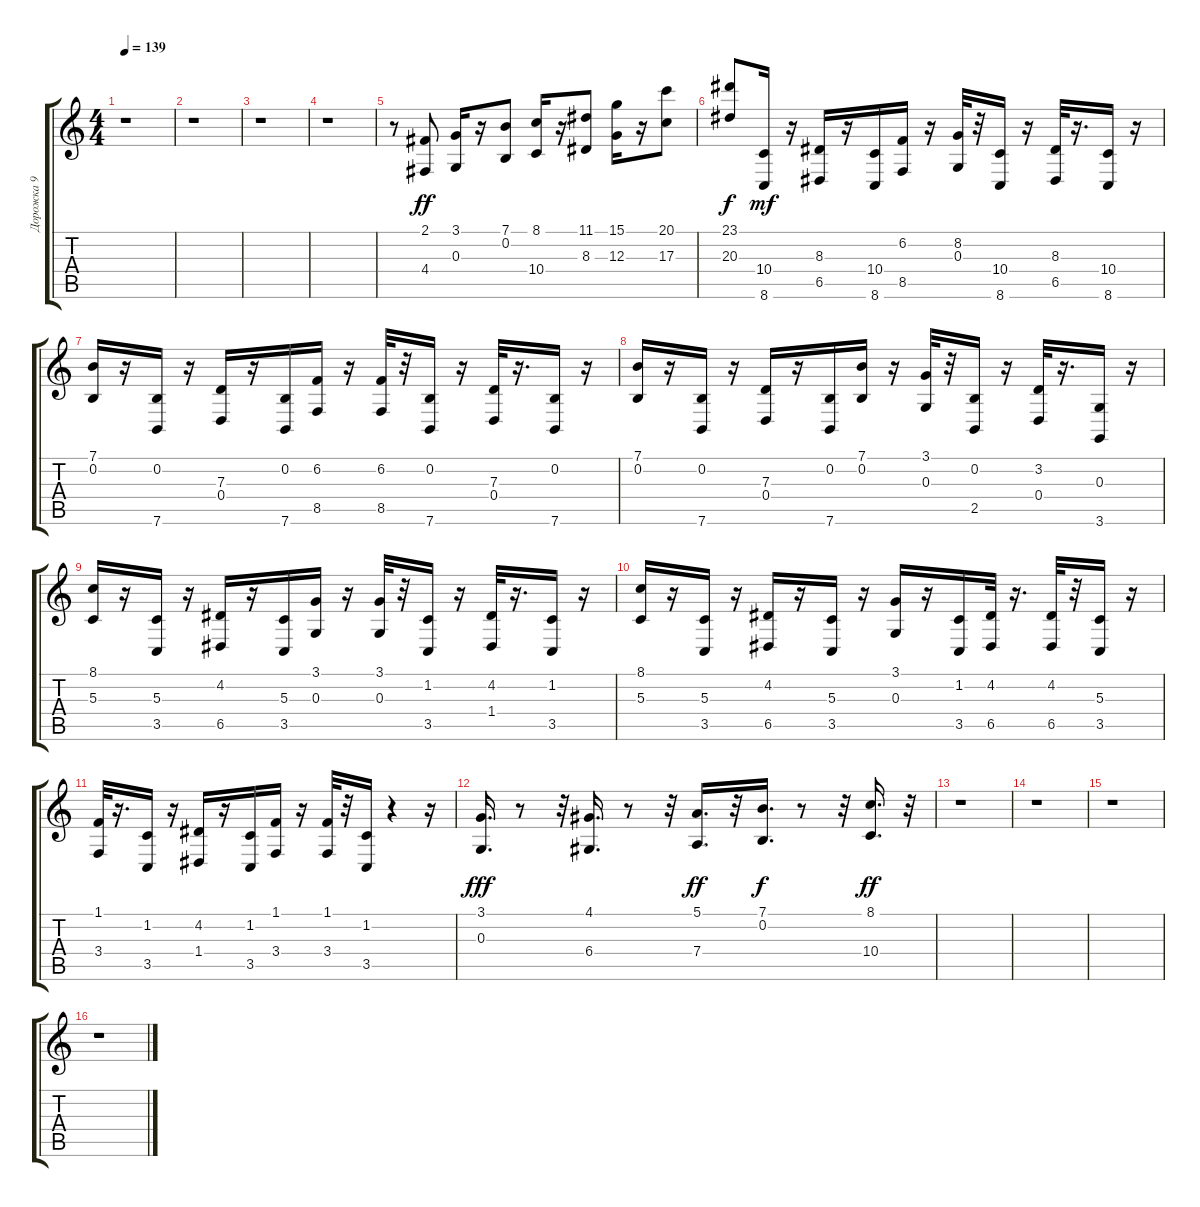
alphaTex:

\track ("Дорожка 9" "Дорожка 9") {instrument synthbrass1}
\staff {score tabs}
\tuning (E4 B3 G3 D3 A2 E2) {hide}
\ts (4 4)
\tempo 139
\clef g2
\ks c
r.1{dy mf} |
r.1 |
r.1 |
r.1 |
r.8 (2.1 4.4).8{dy ff} (3.1 0.3).16 r.16 (7.1 0.2).8 (8.1 10.4).16 r.16 (11.1 8.3).8 (15.1 12.3).16 r.16 (20.1 17.3).8 |
(23.1 20.3).8{dy f} (10.4 8.6).16{dy mf} r.16 (8.3 6.5).16 r.16 (10.4 8.6).16 (6.2 8.5).16 r.16 (8.2 0.3).32 r.32 (10.4 8.6).16 r.16 (8.3 6.5).32 r.16{d} (10.4 8.6).16 r.16 |
(7.1 0.2).16 r.16 (0.2 7.6).16 r.16 (7.3 0.4).16 r.16 (0.2 7.6).16 (6.2 8.5).16 r.16 (6.2 8.5).32 r.32 (0.2 7.6).16 r.16 (7.3 0.4).32 r.16{d} (0.2 7.6).16 r.16 |
(7.1 0.2).16 r.16 (0.2 7.6).16 r.16 (7.3 0.4).16 r.16 (0.2 7.6).16 (7.1 0.2).16 r.16 (3.1 0.3).32 r.32 (0.2 2.5).16 r.16 (3.2 0.4).32 r.16{d} (0.3 3.6).16 r.16 |
(8.1 5.3).16 r.16 (5.3 3.5).16 r.16 (4.2 6.5).16 r.16 (5.3 3.5).16 (3.1 0.3).16 r.16 (3.1 0.3).32 r.32 (1.2 3.5).16 r.16 (4.2 1.4).32 r.16{d} (1.2 3.5).16 r.16 |
(8.1 5.3).16 r.16 (5.3 3.5).16 r.16 (4.2 6.5).16 r.16 (5.3 3.5).16 r.16 (3.1 0.3).16 r.16 (1.2 3.5).16 (4.2 6.5).32 r.16{d} (4.2 6.5).32 r.32 (5.3 3.5).16 r.16 |
(1.1 3.4).32 r.16{d} (1.2 3.5).16 r.16 (4.2 1.4).16 r.16 (1.2 3.5).16 (1.1 3.4).16 r.16 (1.1 3.4).32 r.32 (1.2 3.5).16 r.4 r.16 |
(3.1 0.3).16{d dy fff} r.8 r.32 (4.1 6.4).16{d} r.8 r.32 (5.1 7.4).16{d dy ff} r.32 (7.1 0.2).16{d dy f} r.8 r.32 (8.1 10.4).16{d dy ff} r.32 |
r.1 |
r.1 |
r.1 |
r.1
